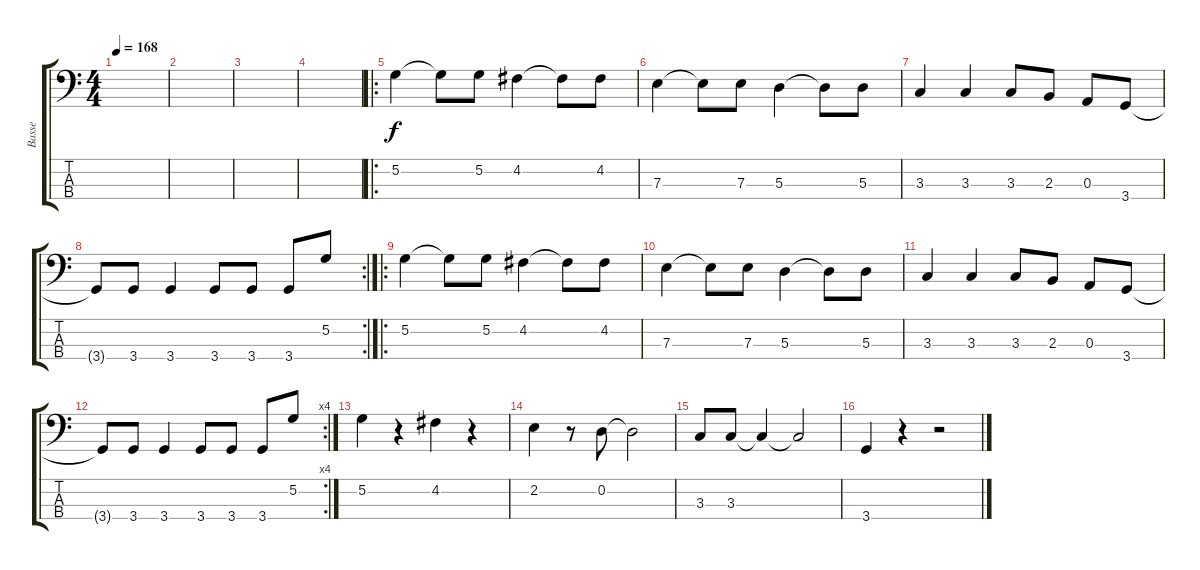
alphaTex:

\track ("Basse" "Basse") {instrument electricbassfinger}
\staff {score tabs}
\tuning (G2 D2 A1 E1) {hide}
\ts (4 4)
\tempo 168
\clef f4
\ks c
|
|
|
|
\ro
5.2.4 5.2{t}.8 5.2.8 4.2.4 4.2{t}.8 4.2.8 |
7.3.4 7.3{t}.8 7.3.8 5.3.4 5.3{t}.8 5.3.8 |
3.3.4 3.3.4 3.3.8 2.3.8 0.3.8 3.4.8 |
\rc 2
3.4{t}.8 3.4.8 3.4.4 3.4.8 3.4.8 3.4.8 5.2.8 |
\ro
5.2.4 5.2{t}.8 5.2.8 4.2.4 4.2{t}.8 4.2.8 |
7.3.4 7.3{t}.8 7.3.8 5.3.4 5.3{t}.8 5.3.8 |
3.3.4 3.3.4 3.3.8 2.3.8 0.3.8 3.4.8 |
\rc 4
3.4{t}.8 3.4.8 3.4.4 3.4.8 3.4.8 3.4.8 5.2.8 |
5.2.4 r.4 4.2.4 r.4 |
2.2.4 r.8 0.2.8 0.2{t}.2 |
3.3.8 3.3.8 3.3{t}.4 3.3{t}.2 |
3.4.4 r.4 r.2
